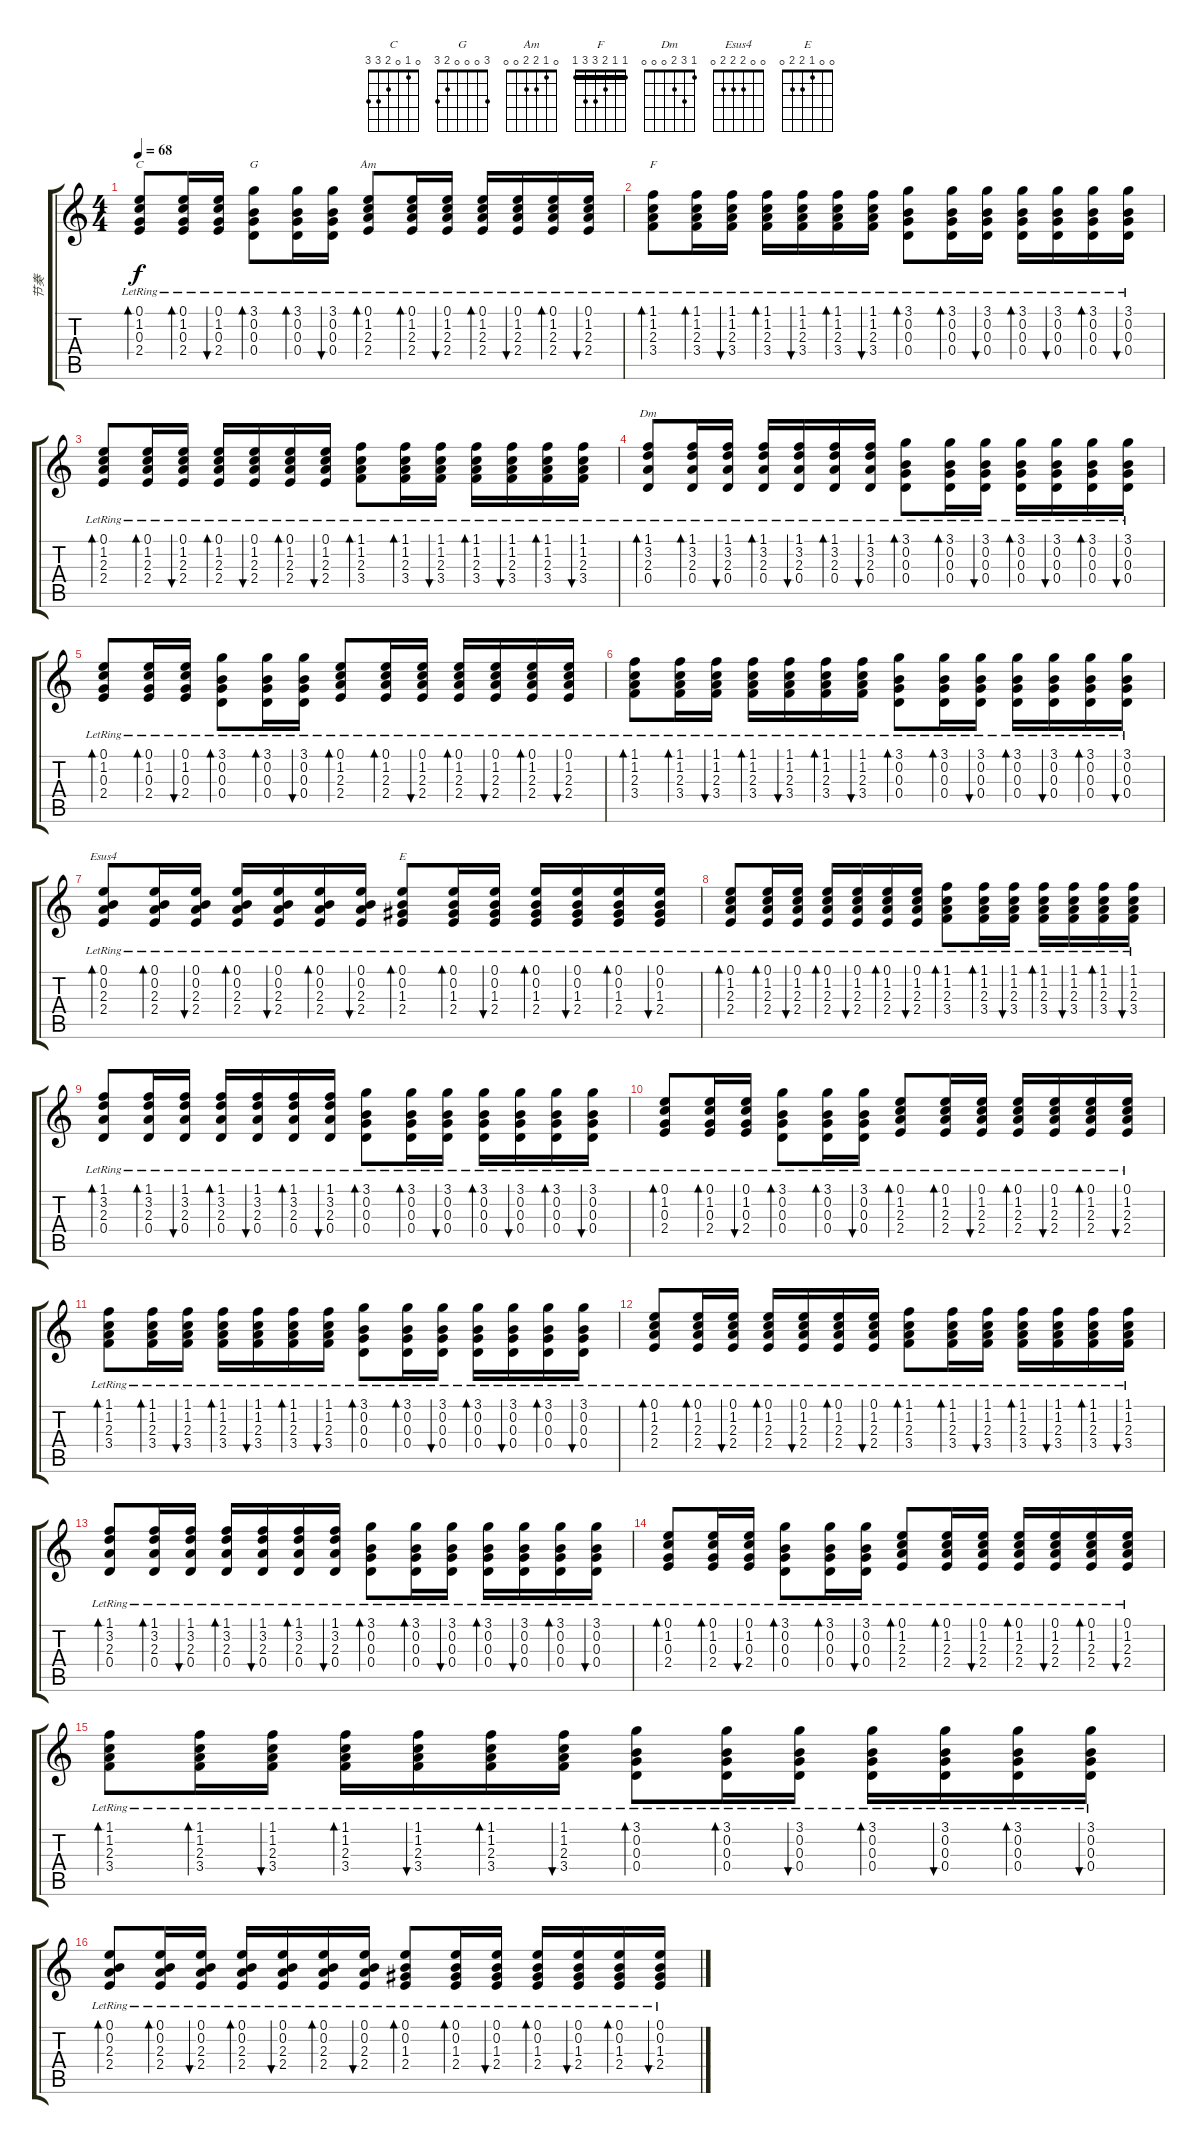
\track ("节奏" "节奏") {instrument acousticguitarsteel}
\staff {score tabs}
\tuning (E4 B3 G3 D3 A2 E2) {hide}
\chord ("C" 0 1 0 2 3 3)
\chord ("G" 3 0 0 0 2 3)
\chord ("Am" 0 1 2 2 0 0)
\chord ("F" 1 1 2 3 3 1) {barre 1}
\chord ("Dm" 1 3 2 0 0 0)
\chord ("Esus4" 0 0 2 2 2 0)
\chord ("E" 0 0 1 2 2 0)
\ts (4 4)
\tempo 68
\clef g2
\ks c
(0.1{lr} 1.2{lr} 0.3{lr} 2.4{lr}).8{bd 30 ch "C" dy f} (0.1{lr} 1.2{lr} 0.3{lr} 2.4{lr}).16{bd 30} (0.1{lr} 1.2{lr} 0.3{lr} 2.4{lr}).16{bu 30} (3.1{lr} 0.2{lr} 0.3{lr} 0.4{lr}).8{bd 30 ch "G"} (3.1{lr} 0.2{lr} 0.3{lr} 0.4{lr}).16{bd 30} (3.1{lr} 0.2{lr} 0.3{lr} 0.4{lr}).16{bu 30} (0.1{lr} 1.2{lr} 2.3{lr} 2.4{lr}).8{bd 30 ch "Am"} (0.1{lr} 1.2{lr} 2.3{lr} 2.4{lr}).16{bd 30} (0.1{lr} 1.2{lr} 2.3{lr} 2.4{lr}).16{bu 30} (0.1{lr} 1.2{lr} 2.3{lr} 2.4{lr}).16{bd 30} (0.1{lr} 1.2{lr} 2.3{lr} 2.4{lr}).16{bu 30} (0.1{lr} 1.2{lr} 2.3{lr} 2.4{lr}).16{bd 30} (0.1{lr} 1.2{lr} 2.3{lr} 2.4{lr}).16{bu 60} |
(1.1{lr} 1.2{lr} 2.3{lr} 3.4{lr}).8{bd 30 ch "F"} (1.1{lr} 1.2{lr} 2.3{lr} 3.4{lr}).16{bd 30} (1.1{lr} 1.2{lr} 2.3{lr} 3.4{lr}).16{bu 30} (1.1{lr} 1.2{lr} 2.3{lr} 3.4{lr}).16{bd 30} (1.1{lr} 1.2{lr} 2.3{lr} 3.4{lr}).16{bu 30} (1.1{lr} 1.2{lr} 2.3{lr} 3.4{lr}).16{bd 30} (1.1{lr} 1.2{lr} 2.3{lr} 3.4{lr}).16{bu 30} (3.1{lr} 0.2{lr} 0.3{lr} 0.4{lr}).8{bd 30} (3.1{lr} 0.2{lr} 0.3{lr} 0.4{lr}).16{bd 30} (3.1{lr} 0.2{lr} 0.3{lr} 0.4{lr}).16{bu 30} (3.1{lr} 0.2{lr} 0.3{lr} 0.4{lr}).16{bd 30} (3.1{lr} 0.2{lr} 0.3{lr} 0.4{lr}).16{bu 30} (3.1{lr} 0.2{lr} 0.3{lr} 0.4{lr}).16{bd 30} (3.1{lr} 0.2{lr} 0.3{lr} 0.4{lr}).16{bu 60} |
(0.1{lr} 1.2{lr} 2.3{lr} 2.4{lr}).8{bd 30} (0.1{lr} 1.2{lr} 2.3{lr} 2.4{lr}).16{bd 30} (0.1{lr} 1.2{lr} 2.3{lr} 2.4{lr}).16{bu 30} (0.1{lr} 1.2{lr} 2.3{lr} 2.4{lr}).16{bd 30} (0.1{lr} 1.2{lr} 2.3{lr} 2.4{lr}).16{bu 30} (0.1{lr} 1.2{lr} 2.3{lr} 2.4{lr}).16{bd 30} (0.1{lr} 1.2{lr} 2.3{lr} 2.4{lr}).16{bu 60} (1.1{lr} 1.2{lr} 2.3{lr} 3.4{lr}).8{bd 30} (1.1{lr} 1.2{lr} 2.3{lr} 3.4{lr}).16{bd 30} (1.1{lr} 1.2{lr} 2.3{lr} 3.4{lr}).16{bu 30} (1.1{lr} 1.2{lr} 2.3{lr} 3.4{lr}).16{bd 30} (1.1{lr} 1.2{lr} 2.3{lr} 3.4{lr}).16{bu 30} (1.1{lr} 1.2{lr} 2.3{lr} 3.4{lr}).16{bd 30} (1.1{lr} 1.2{lr} 2.3{lr} 3.4{lr}).16{bu 30} |
(1.1{lr} 3.2{lr} 2.3{lr} 0.4{lr}).8{bd 30 ch "Dm"} (1.1{lr} 3.2{lr} 2.3{lr} 0.4{lr}).16{bd 30} (1.1{lr} 3.2{lr} 2.3{lr} 0.4{lr}).16{bu 30} (1.1{lr} 3.2{lr} 2.3{lr} 0.4{lr}).16{bd 30} (1.1{lr} 3.2{lr} 2.3{lr} 0.4{lr}).16{bu 30} (1.1{lr} 3.2{lr} 2.3{lr} 0.4{lr}).16{bd 30} (1.1{lr} 3.2{lr} 2.3{lr} 0.4{lr}).16{bu 30} (3.1{lr} 0.2{lr} 0.3{lr} 0.4{lr}).8{bd 30} (3.1{lr} 0.2{lr} 0.3{lr} 0.4{lr}).16{bd 30} (3.1{lr} 0.2{lr} 0.3{lr} 0.4{lr}).16{bu 30} (3.1{lr} 0.2{lr} 0.3{lr} 0.4{lr}).16{bd 30} (3.1{lr} 0.2{lr} 0.3{lr} 0.4{lr}).16{bu 30} (3.1{lr} 0.2{lr} 0.3{lr} 0.4{lr}).16{bd 30} (3.1{lr} 0.2{lr} 0.3{lr} 0.4{lr}).16{bu 60} |
(0.1{lr} 1.2{lr} 0.3{lr} 2.4{lr}).8{bd 30} (0.1{lr} 1.2{lr} 0.3{lr} 2.4{lr}).16{bd 30} (0.1{lr} 1.2{lr} 0.3{lr} 2.4{lr}).16{bu 30} (3.1{lr} 0.2{lr} 0.3{lr} 0.4{lr}).8{bd 30} (3.1{lr} 0.2{lr} 0.3{lr} 0.4{lr}).16{bd 30} (3.1{lr} 0.2{lr} 0.3{lr} 0.4{lr}).16{bu 30} (0.1{lr} 1.2{lr} 2.3{lr} 2.4{lr}).8{bd 30} (0.1{lr} 1.2{lr} 2.3{lr} 2.4{lr}).16{bd 30} (0.1{lr} 1.2{lr} 2.3{lr} 2.4{lr}).16{bu 30} (0.1{lr} 1.2{lr} 2.3{lr} 2.4{lr}).16{bd 30} (0.1{lr} 1.2{lr} 2.3{lr} 2.4{lr}).16{bu 30} (0.1{lr} 1.2{lr} 2.3{lr} 2.4{lr}).16{bd 30} (0.1{lr} 1.2{lr} 2.3{lr} 2.4{lr}).16{bu 60} |
(1.1{lr} 1.2{lr} 2.3{lr} 3.4{lr}).8{bd 30} (1.1{lr} 1.2{lr} 2.3{lr} 3.4{lr}).16{bd 30} (1.1{lr} 1.2{lr} 2.3{lr} 3.4{lr}).16{bu 30} (1.1{lr} 1.2{lr} 2.3{lr} 3.4{lr}).16{bd 30} (1.1{lr} 1.2{lr} 2.3{lr} 3.4{lr}).16{bu 30} (1.1{lr} 1.2{lr} 2.3{lr} 3.4{lr}).16{bd 30} (1.1{lr} 1.2{lr} 2.3{lr} 3.4{lr}).16{bu 30} (3.1{lr} 0.2{lr} 0.3{lr} 0.4{lr}).8{bd 30} (3.1{lr} 0.2{lr} 0.3{lr} 0.4{lr}).16{bd 30} (3.1{lr} 0.2{lr} 0.3{lr} 0.4{lr}).16{bu 30} (3.1{lr} 0.2{lr} 0.3{lr} 0.4{lr}).16{bd 30} (3.1{lr} 0.2{lr} 0.3{lr} 0.4{lr}).16{bu 30} (3.1{lr} 0.2{lr} 0.3{lr} 0.4{lr}).16{bd 30} (3.1{lr} 0.2{lr} 0.3{lr} 0.4{lr}).16{bu 60} |
(0.1{lr} 0.2{lr} 2.3{lr} 2.4{lr}).8{bd 30 ch "Esus4"} (0.1{lr} 0.2{lr} 2.3{lr} 2.4{lr}).16{bd 30} (0.1{lr} 0.2{lr} 2.3{lr} 2.4{lr}).16{bu 30} (0.1{lr} 0.2{lr} 2.3{lr} 2.4{lr}).16{bd 30} (0.1{lr} 0.2{lr} 2.3{lr} 2.4{lr}).16{bu 30} (0.1{lr} 0.2{lr} 2.3{lr} 2.4{lr}).16{bd 30} (0.1{lr} 0.2{lr} 2.3{lr} 2.4{lr}).16{bu 30} (0.1{lr} 0.2{lr} 1.3{lr} 2.4{lr}).8{bd 30 ch "E"} (0.1{lr} 0.2{lr} 1.3{lr} 2.4{lr}).16{bd 30} (0.1{lr} 0.2{lr} 1.3{lr} 2.4{lr}).16{bu 30} (0.1{lr} 0.2{lr} 1.3{lr} 2.4{lr}).16{bd 30} (0.1{lr} 0.2{lr} 1.3{lr} 2.4{lr}).16{bu 30} (0.1{lr} 0.2{lr} 1.3{lr} 2.4{lr}).16{bd 30} (0.1{lr} 0.2{lr} 1.3{lr} 2.4{lr}).16{bu 30} |
(0.1{lr} 1.2{lr} 2.3{lr} 2.4{lr}).8{bd 30} (0.1{lr} 1.2{lr} 2.3{lr} 2.4{lr}).16{bd 30} (0.1{lr} 1.2{lr} 2.3{lr} 2.4{lr}).16{bu 30} (0.1{lr} 1.2{lr} 2.3{lr} 2.4{lr}).16{bd 30} (0.1{lr} 1.2{lr} 2.3{lr} 2.4{lr}).16{bu 30} (0.1{lr} 1.2{lr} 2.3{lr} 2.4{lr}).16{bd 30} (0.1{lr} 1.2{lr} 2.3{lr} 2.4{lr}).16{bu 60} (1.1{lr} 1.2{lr} 2.3{lr} 3.4{lr}).8{bd 30} (1.1{lr} 1.2{lr} 2.3{lr} 3.4{lr}).16{bd 30} (1.1{lr} 1.2{lr} 2.3{lr} 3.4{lr}).16{bu 30} (1.1{lr} 1.2{lr} 2.3{lr} 3.4{lr}).16{bd 30} (1.1{lr} 1.2{lr} 2.3{lr} 3.4{lr}).16{bu 30} (1.1{lr} 1.2{lr} 2.3{lr} 3.4{lr}).16{bd 30} (1.1{lr} 1.2{lr} 2.3{lr} 3.4{lr}).16{bu 30} |
(1.1{lr} 3.2{lr} 2.3{lr} 0.4{lr}).8{bd 30} (1.1{lr} 3.2{lr} 2.3{lr} 0.4{lr}).16{bd 30} (1.1{lr} 3.2{lr} 2.3{lr} 0.4{lr}).16{bu 30} (1.1{lr} 3.2{lr} 2.3{lr} 0.4{lr}).16{bd 30} (1.1{lr} 3.2{lr} 2.3{lr} 0.4{lr}).16{bu 30} (1.1{lr} 3.2{lr} 2.3{lr} 0.4{lr}).16{bd 30} (1.1{lr} 3.2{lr} 2.3{lr} 0.4{lr}).16{bu 30} (3.1{lr} 0.2{lr} 0.3{lr} 0.4{lr}).8{bd 30} (3.1{lr} 0.2{lr} 0.3{lr} 0.4{lr}).16{bd 30} (3.1{lr} 0.2{lr} 0.3{lr} 0.4{lr}).16{bu 30} (3.1{lr} 0.2{lr} 0.3{lr} 0.4{lr}).16{bd 30} (3.1{lr} 0.2{lr} 0.3{lr} 0.4{lr}).16{bu 30} (3.1{lr} 0.2{lr} 0.3{lr} 0.4{lr}).16{bd 30} (3.1{lr} 0.2{lr} 0.3{lr} 0.4{lr}).16{bu 60} |
(0.1{lr} 1.2{lr} 0.3{lr} 2.4{lr}).8{bd 30} (0.1{lr} 1.2{lr} 0.3{lr} 2.4{lr}).16{bd 30} (0.1{lr} 1.2{lr} 0.3{lr} 2.4{lr}).16{bu 30} (3.1{lr} 0.2{lr} 0.3{lr} 0.4{lr}).8{bd 30} (3.1{lr} 0.2{lr} 0.3{lr} 0.4{lr}).16{bd 30} (3.1{lr} 0.2{lr} 0.3{lr} 0.4{lr}).16{bu 30} (0.1{lr} 1.2{lr} 2.3{lr} 2.4{lr}).8{bd 30} (0.1{lr} 1.2{lr} 2.3{lr} 2.4{lr}).16{bd 30} (0.1{lr} 1.2{lr} 2.3{lr} 2.4{lr}).16{bu 30} (0.1{lr} 1.2{lr} 2.3{lr} 2.4{lr}).16{bd 30} (0.1{lr} 1.2{lr} 2.3{lr} 2.4{lr}).16{bu 30} (0.1{lr} 1.2{lr} 2.3{lr} 2.4{lr}).16{bd 30} (0.1{lr} 1.2{lr} 2.3{lr} 2.4{lr}).16{bu 60} |
(1.1{lr} 1.2{lr} 2.3{lr} 3.4{lr}).8{bd 30} (1.1{lr} 1.2{lr} 2.3{lr} 3.4{lr}).16{bd 30} (1.1{lr} 1.2{lr} 2.3{lr} 3.4{lr}).16{bu 30} (1.1{lr} 1.2{lr} 2.3{lr} 3.4{lr}).16{bd 30} (1.1{lr} 1.2{lr} 2.3{lr} 3.4{lr}).16{bu 30} (1.1{lr} 1.2{lr} 2.3{lr} 3.4{lr}).16{bd 30} (1.1{lr} 1.2{lr} 2.3{lr} 3.4{lr}).16{bu 30} (3.1{lr} 0.2{lr} 0.3{lr} 0.4{lr}).8{bd 30} (3.1{lr} 0.2{lr} 0.3{lr} 0.4{lr}).16{bd 30} (3.1{lr} 0.2{lr} 0.3{lr} 0.4{lr}).16{bu 30} (3.1{lr} 0.2{lr} 0.3{lr} 0.4{lr}).16{bd 30} (3.1{lr} 0.2{lr} 0.3{lr} 0.4{lr}).16{bu 30} (3.1{lr} 0.2{lr} 0.3{lr} 0.4{lr}).16{bd 30} (3.1{lr} 0.2{lr} 0.3{lr} 0.4{lr}).16{bu 60} |
(0.1{lr} 1.2{lr} 2.3{lr} 2.4{lr}).8{bd 30} (0.1{lr} 1.2{lr} 2.3{lr} 2.4{lr}).16{bd 30} (0.1{lr} 1.2{lr} 2.3{lr} 2.4{lr}).16{bu 30} (0.1{lr} 1.2{lr} 2.3{lr} 2.4{lr}).16{bd 30} (0.1{lr} 1.2{lr} 2.3{lr} 2.4{lr}).16{bu 30} (0.1{lr} 1.2{lr} 2.3{lr} 2.4{lr}).16{bd 30} (0.1{lr} 1.2{lr} 2.3{lr} 2.4{lr}).16{bu 60} (1.1{lr} 1.2{lr} 2.3{lr} 3.4{lr}).8{bd 30} (1.1{lr} 1.2{lr} 2.3{lr} 3.4{lr}).16{bd 30} (1.1{lr} 1.2{lr} 2.3{lr} 3.4{lr}).16{bu 30} (1.1{lr} 1.2{lr} 2.3{lr} 3.4{lr}).16{bd 30} (1.1{lr} 1.2{lr} 2.3{lr} 3.4{lr}).16{bu 30} (1.1{lr} 1.2{lr} 2.3{lr} 3.4{lr}).16{bd 30} (1.1{lr} 1.2{lr} 2.3{lr} 3.4{lr}).16{bu 30} |
(1.1{lr} 3.2{lr} 2.3{lr} 0.4{lr}).8{bd 30} (1.1{lr} 3.2{lr} 2.3{lr} 0.4{lr}).16{bd 30} (1.1{lr} 3.2{lr} 2.3{lr} 0.4{lr}).16{bu 30} (1.1{lr} 3.2{lr} 2.3{lr} 0.4{lr}).16{bd 30} (1.1{lr} 3.2{lr} 2.3{lr} 0.4{lr}).16{bu 30} (1.1{lr} 3.2{lr} 2.3{lr} 0.4{lr}).16{bd 30} (1.1{lr} 3.2{lr} 2.3{lr} 0.4{lr}).16{bu 30} (3.1{lr} 0.2{lr} 0.3{lr} 0.4{lr}).8{bd 30} (3.1{lr} 0.2{lr} 0.3{lr} 0.4{lr}).16{bd 30} (3.1{lr} 0.2{lr} 0.3{lr} 0.4{lr}).16{bu 30} (3.1{lr} 0.2{lr} 0.3{lr} 0.4{lr}).16{bd 30} (3.1{lr} 0.2{lr} 0.3{lr} 0.4{lr}).16{bu 30} (3.1{lr} 0.2{lr} 0.3{lr} 0.4{lr}).16{bd 30} (3.1{lr} 0.2{lr} 0.3{lr} 0.4{lr}).16{bu 60} |
(0.1{lr} 1.2{lr} 0.3{lr} 2.4{lr}).8{bd 30} (0.1{lr} 1.2{lr} 0.3{lr} 2.4{lr}).16{bd 30} (0.1{lr} 1.2{lr} 0.3{lr} 2.4{lr}).16{bu 30} (3.1{lr} 0.2{lr} 0.3{lr} 0.4{lr}).8{bd 30} (3.1{lr} 0.2{lr} 0.3{lr} 0.4{lr}).16{bd 30} (3.1{lr} 0.2{lr} 0.3{lr} 0.4{lr}).16{bu 30} (0.1{lr} 1.2{lr} 2.3{lr} 2.4{lr}).8{bd 30} (0.1{lr} 1.2{lr} 2.3{lr} 2.4{lr}).16{bd 30} (0.1{lr} 1.2{lr} 2.3{lr} 2.4{lr}).16{bu 30} (0.1{lr} 1.2{lr} 2.3{lr} 2.4{lr}).16{bd 30} (0.1{lr} 1.2{lr} 2.3{lr} 2.4{lr}).16{bu 30} (0.1{lr} 1.2{lr} 2.3{lr} 2.4{lr}).16{bd 30} (0.1{lr} 1.2{lr} 2.3{lr} 2.4{lr}).16{bu 60} |
(1.1{lr} 1.2{lr} 2.3{lr} 3.4{lr}).8{bd 30} (1.1{lr} 1.2{lr} 2.3{lr} 3.4{lr}).16{bd 30} (1.1{lr} 1.2{lr} 2.3{lr} 3.4{lr}).16{bu 30} (1.1{lr} 1.2{lr} 2.3{lr} 3.4{lr}).16{bd 30} (1.1{lr} 1.2{lr} 2.3{lr} 3.4{lr}).16{bu 30} (1.1{lr} 1.2{lr} 2.3{lr} 3.4{lr}).16{bd 30} (1.1{lr} 1.2{lr} 2.3{lr} 3.4{lr}).16{bu 30} (3.1{lr} 0.2{lr} 0.3{lr} 0.4{lr}).8{bd 30} (3.1{lr} 0.2{lr} 0.3{lr} 0.4{lr}).16{bd 30} (3.1{lr} 0.2{lr} 0.3{lr} 0.4{lr}).16{bu 30} (3.1{lr} 0.2{lr} 0.3{lr} 0.4{lr}).16{bd 30} (3.1{lr} 0.2{lr} 0.3{lr} 0.4{lr}).16{bu 30} (3.1{lr} 0.2{lr} 0.3{lr} 0.4{lr}).16{bd 30} (3.1{lr} 0.2{lr} 0.3{lr} 0.4{lr}).16{bu 60} |
(0.1{lr} 0.2{lr} 2.3{lr} 2.4{lr}).8{bd 30} (0.1{lr} 0.2{lr} 2.3{lr} 2.4{lr}).16{bd 30} (0.1{lr} 0.2{lr} 2.3{lr} 2.4{lr}).16{bu 30} (0.1{lr} 0.2{lr} 2.3{lr} 2.4{lr}).16{bd 30} (0.1{lr} 0.2{lr} 2.3{lr} 2.4{lr}).16{bu 30} (0.1{lr} 0.2{lr} 2.3{lr} 2.4{lr}).16{bd 30} (0.1{lr} 0.2{lr} 2.3{lr} 2.4{lr}).16{bu 30} (0.1{lr} 0.2{lr} 1.3{lr} 2.4{lr}).8{bd 30} (0.1{lr} 0.2{lr} 1.3{lr} 2.4{lr}).16{bd 30} (0.1{lr} 0.2{lr} 1.3{lr} 2.4{lr}).16{bu 30} (0.1{lr} 0.2{lr} 1.3{lr} 2.4{lr}).16{bd 30} (0.1{lr} 0.2{lr} 1.3{lr} 2.4{lr}).16{bu 30} (0.1{lr} 0.2{lr} 1.3{lr} 2.4{lr}).16{bd 30} (0.1{lr} 0.2{lr} 1.3{lr} 2.4{lr}).16{bu 30}
